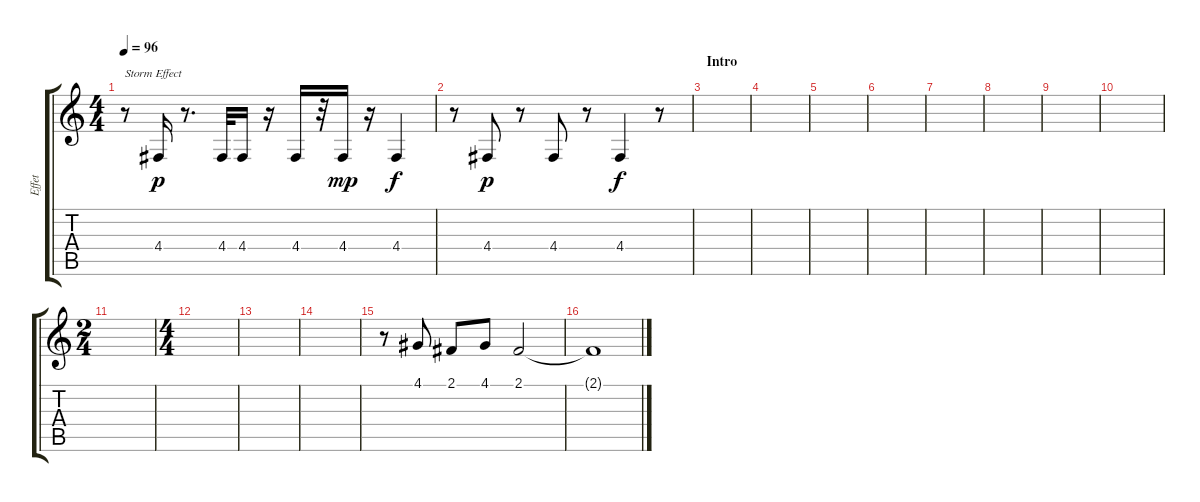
\track ("Effet" "Effet") {instrument lead3calliope}
\staff {score tabs}
\tuning (E4 B3 G3 D3 A2 E2) {hide}
\ts (4 4)
\tempo 96
\clef g2
\ks c
r.8{txt "Storm Effect" dy p instrument seashore} 4.4.16 r.8{d} 4.4.32 4.4.16 r.16 4.4.16 r.32 4.4.16{dy mp} r.16 4.4.4{dy f} |
r.8 4.4.8{dy p} r.8 4.4.8 r.8 4.4.4{dy f} r.8 |
\section ("" "Intro")
|
|
|
|
|
|
|
|
\ts (2 4)
|
\ts (4 4)
|
|
|
r.8 4.1.8 2.1.8 4.1.8 2.1.2 |
2.1{t}.1
